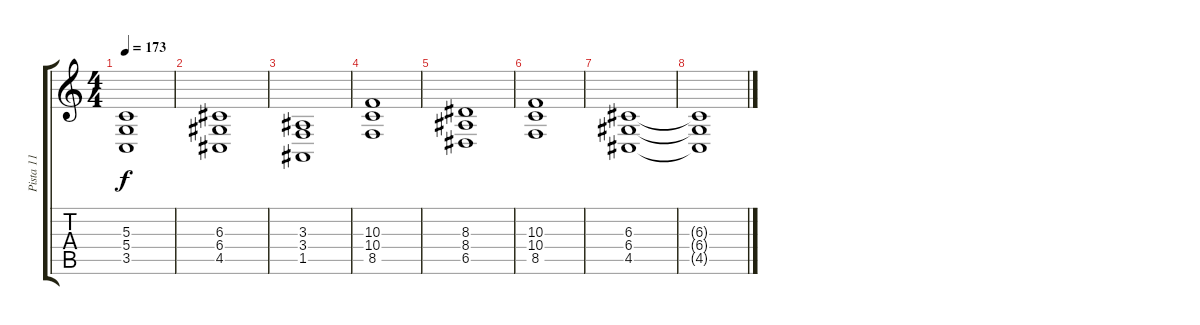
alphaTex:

\track ("Pista 11" "Pista 11") {instrument stringensemble2}
\staff {score tabs}
\tuning (E4 B3 G3 D3 A2 E2) {hide}
\ts (4 4)
\tempo 173
\clef g2
\ks c
(5.3 5.4 3.5).1{dy f} |
(6.3 6.4 4.5).1 |
(3.3 3.4 1.5).1 |
(10.3 10.4 8.5).1 |
(8.3 8.4 6.5).1 |
(10.3 10.4 8.5).1 |
(6.3 6.4 4.5).1 |
(6.3{t} 6.4{t} 4.5{t}).1
